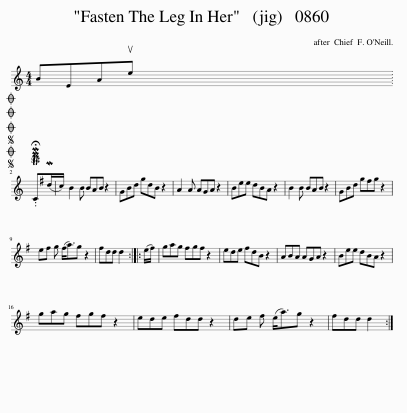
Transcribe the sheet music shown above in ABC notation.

X:1
L:1/8
M:4/4
I:linebreak $
K:C
V:1 treble
V:1
 BEAue x2002 |$SOSOOO .!fermata!PMTC(Md/c/) | B2 B BAB z2 | GBd gdB z2 | A2 A AGA z2 | %5
 Bee dBA z2 | B2 B BAB z2 | GBd g^fg z2 |$ e^f g (f<a)g z2 | ^fdd d2 :: %10
 (e/^f/) | gag ^fgf z2 | ede ^fdB z2 | ABA AGA z2 | Bee dBA z2 |$ %15
 gag ^fgf z2 | ede ^fdd z2 | de ^f (e<a)g z2 | ^fdd d2 :| %19
